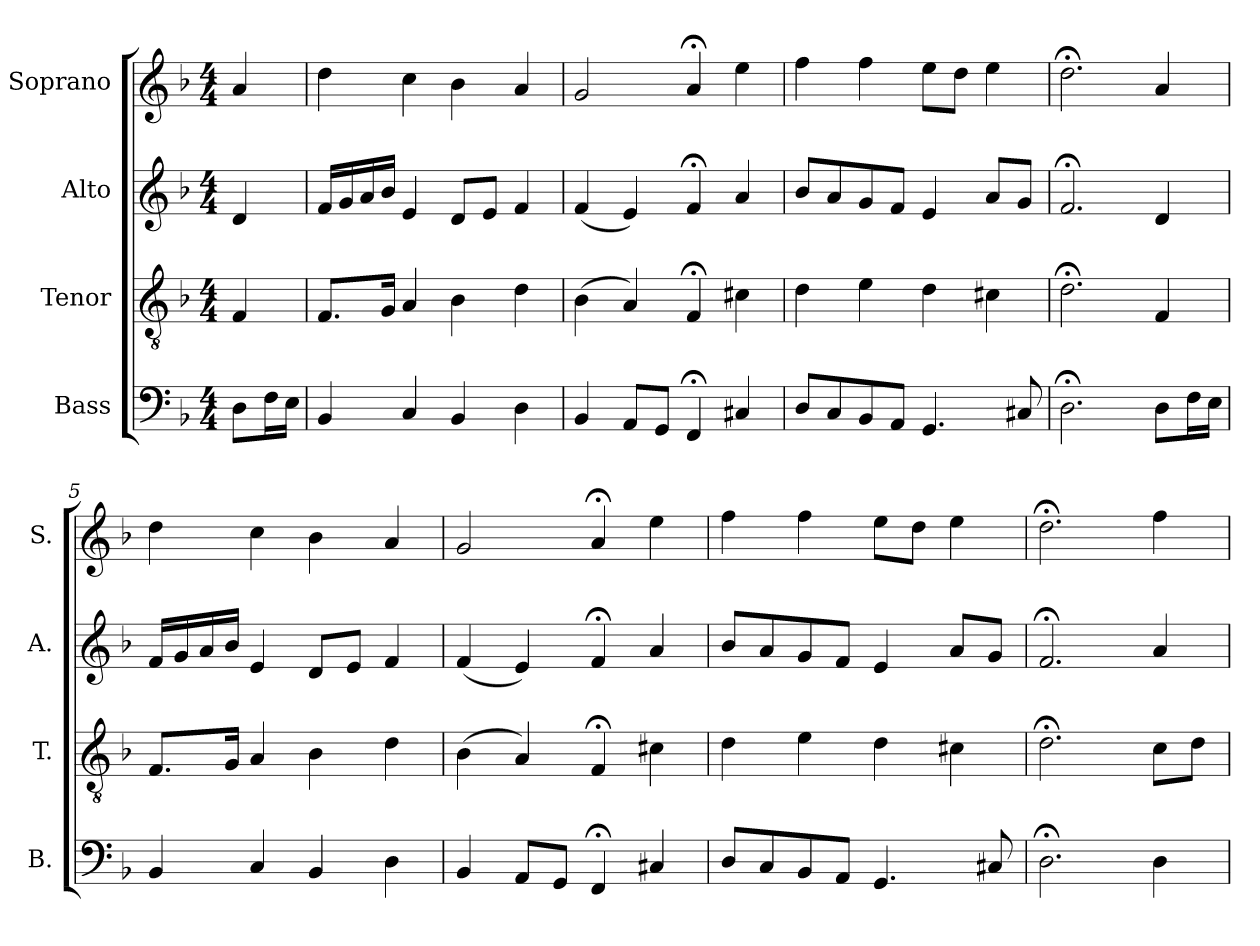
**kern	**kern	**kern	**kern
*part4	*part3	*part2	*part1
*staff4	*staff3	*staff2	*staff1
*I"Bass	*I"Tenor	*I"Alto	*I"Soprano
*I'B.	*I'T.	*I'A.	*I'S.
*clefF4	*clefGv2	*clefG2	*clefG2
*k[b-]	*k[b-]	*k[b-]	*k[b-]
*M4/4	*M4/4	*M4/4	*M4/4
*MM45	*MM45	*MM45	*MM45
=	=	=	=
8D\L	4F/	4d/	4a/
16F\L	.	.	.
16E\JJ	.	.	.
=1	=1	=1	=1
4BB-/	8.F/L	16f/LL	4dd\
.	.	16g/	.
.	.	16a/	.
.	16G/Jk	16b-/JJ	.
4C/	4A/	4e/	4cc\
4BB-/	4B-\	8d/L	4b-\
.	.	8e/J	.
4D\	4d\	4f/	4a/
=2	=2	=2	=2
4BB-/	(4B-\	(4f/	2g/
8AA/L	4A/)	4e/)	.
8GG/J	.	.	.
4FF;</	4F;</	4f;</	4a;</
4C#X/	4c#X\	4a/	4ee\
=3	=3	=3	=3
8D/L	4d\	8b-/L	4ff\
8C/	.	8a/	.
8BB-/	4e\	8g/	4ff\
8AA/J	.	8f/J	.
4.GG/	4d\	4e/	8ee\L
.	.	.	8dd\J
.	4c#X\	8a/L	4ee\
8C#X/	.	8g/J	.
=4	=4	=4	=4
2.D;<\	2.d;<\	2.f;</	2.dd;<\
8D\L	4F/	4d/	4a/
16F\L	.	.	.
16E\JJ	.	.	.
=5	=5	=5	=5
4BB-/	8.F/L	16f/LL	4dd\
.	.	16g/	.
.	.	16a/	.
.	16G/Jk	16b-/JJ	.
4C/	4A/	4e/	4cc\
4BB-/	4B-\	8d/L	4b-\
.	.	8e/J	.
4D\	4d\	4f/	4a/
!!LO:LB:g=z
=6	=6	=6	=6
4BB-/	(4B-\	(4f/	2g/
8AA/L	4A/)	4e/)	.
8GG/J	.	.	.
4FF;</	4F;</	4f;</	4a;</
4C#X/	4c#X\	4a/	4ee\
=7	=7	=7	=7
8D/L	4d\	8b-/L	4ff\
8C/	.	8a/	.
8BB-/	4e\	8g/	4ff\
8AA/J	.	8f/J	.
4.GG/	4d\	4e/	8ee\L
.	.	.	8dd\J
.	4c#X\	8a/L	4ee\
8C#X/	.	8g/J	.
=8	=8	=8	=8
2.D;<\	2.d;<\	2.f;</	2.dd;<\
4D\	8c\L	4a/	4ff\
.	8d\J	.	.
=	=	=	=
*-	*-	*-	*-
